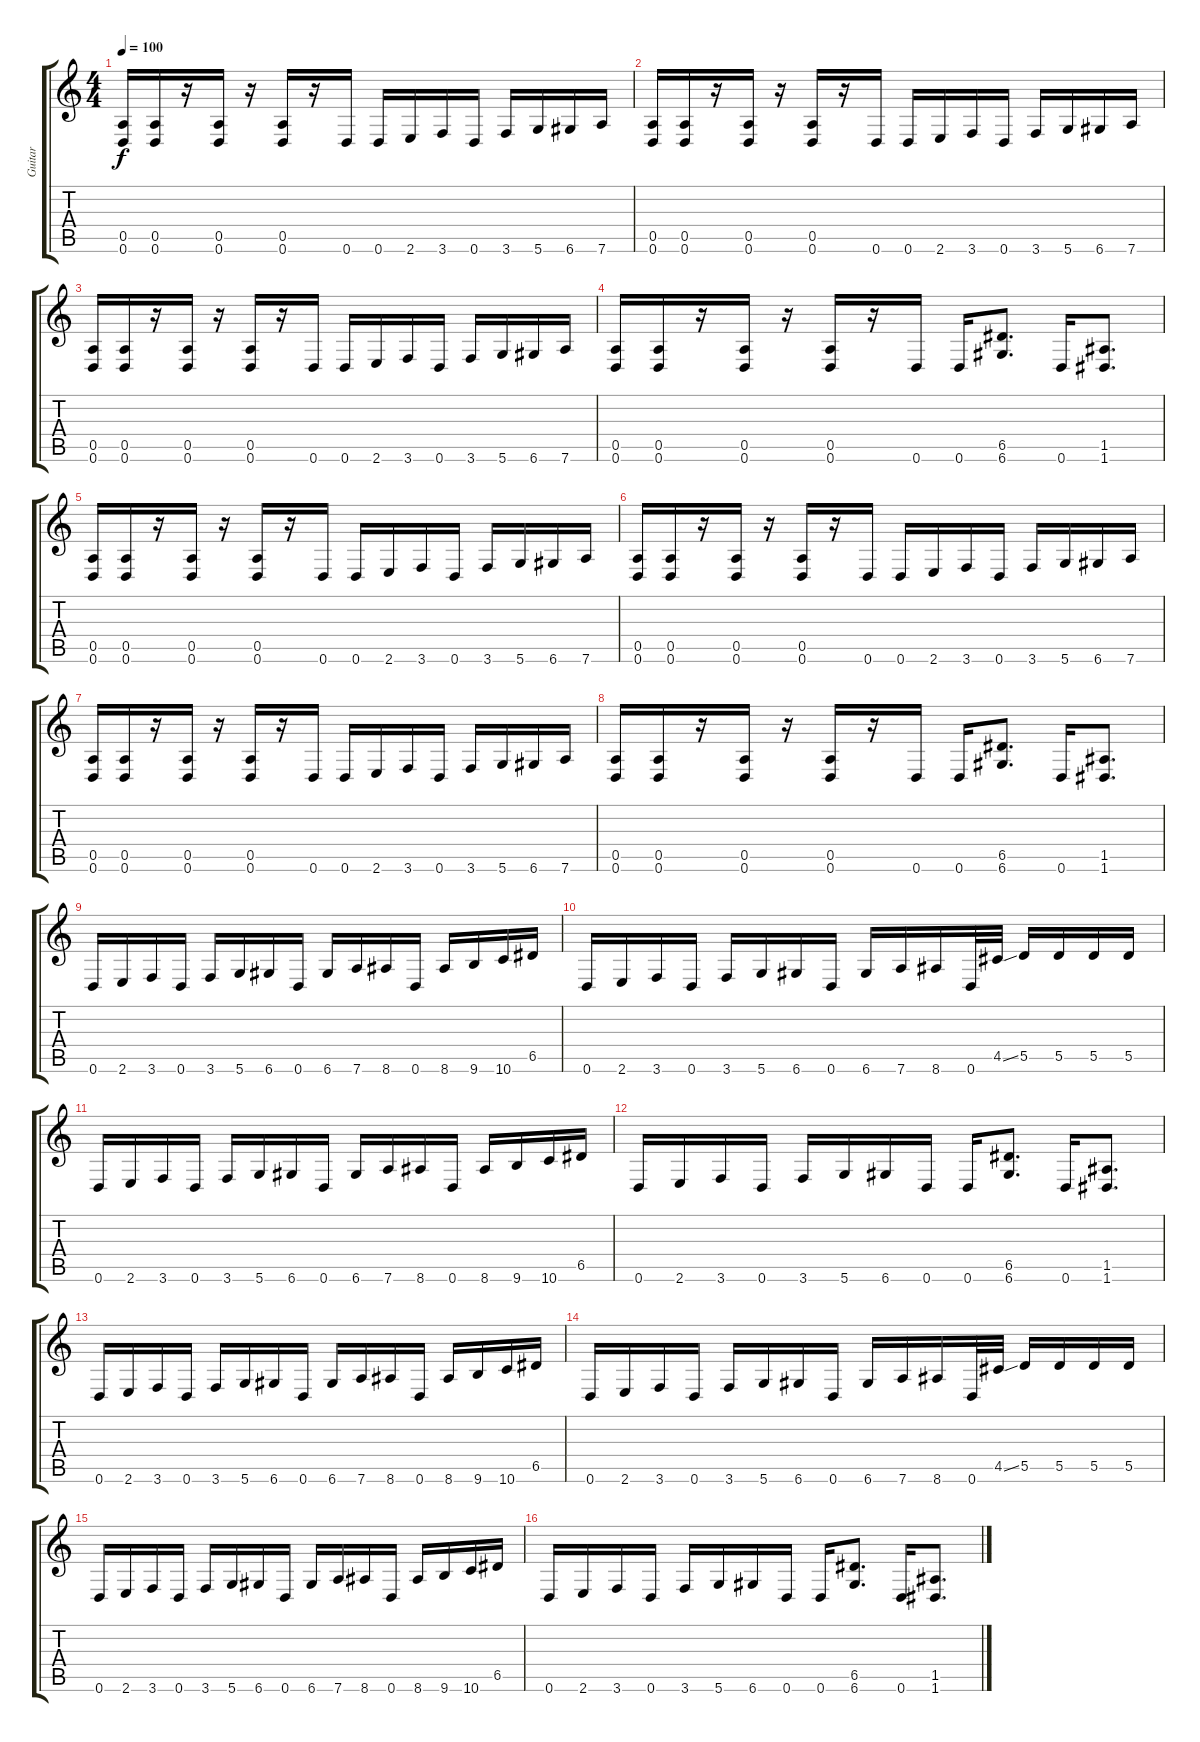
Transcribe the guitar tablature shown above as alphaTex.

\track ("Guitar" "Guitar") {instrument distortionguitar}
\staff {score tabs}
\tuning (E4 B3 G3 D3 A2 D2) {hide}
\ts (4 4)
\tempo 100
\clef g2
\ks c
(0.5 0.6).16{dy f} (0.5 0.6).16 r.16 (0.5 0.6).16 r.16 (0.5 0.6).16 r.16 0.6.16 0.6.16 2.6.16 3.6.16 0.6.16 3.6.16 5.6.16 6.6.16 7.6.16 |
(0.5 0.6).16 (0.5 0.6).16 r.16 (0.5 0.6).16 r.16 (0.5 0.6).16 r.16 0.6.16 0.6.16 2.6.16 3.6.16 0.6.16 3.6.16 5.6.16 6.6.16 7.6.16 |
(0.5 0.6).16 (0.5 0.6).16 r.16 (0.5 0.6).16 r.16 (0.5 0.6).16 r.16 0.6.16 0.6.16 2.6.16 3.6.16 0.6.16 3.6.16 5.6.16 6.6.16 7.6.16 |
(0.5 0.6).16 (0.5 0.6).16 r.16 (0.5 0.6).16 r.16 (0.5 0.6).16 r.16 0.6.16 0.6.16 (6.5 6.6).8{d} 0.6.16 (1.5 1.6).8{d} |
(0.5 0.6).16 (0.5 0.6).16 r.16 (0.5 0.6).16 r.16 (0.5 0.6).16 r.16 0.6.16 0.6.16 2.6.16 3.6.16 0.6.16 3.6.16 5.6.16 6.6.16 7.6.16 |
(0.5 0.6).16 (0.5 0.6).16 r.16 (0.5 0.6).16 r.16 (0.5 0.6).16 r.16 0.6.16 0.6.16 2.6.16 3.6.16 0.6.16 3.6.16 5.6.16 6.6.16 7.6.16 |
(0.5 0.6).16 (0.5 0.6).16 r.16 (0.5 0.6).16 r.16 (0.5 0.6).16 r.16 0.6.16 0.6.16 2.6.16 3.6.16 0.6.16 3.6.16 5.6.16 6.6.16 7.6.16 |
(0.5 0.6).16 (0.5 0.6).16 r.16 (0.5 0.6).16 r.16 (0.5 0.6).16 r.16 0.6.16 0.6.16 (6.5 6.6).8{d} 0.6.16 (1.5 1.6).8{d} |
0.6.16 2.6.16 3.6.16 0.6.16 3.6.16 5.6.16 6.6.16 0.6.16 6.6.16 7.6.16 8.6.16 0.6.16 8.6.16 9.6.16 10.6.16 6.5.16 |
0.6.16 2.6.16 3.6.16 0.6.16 3.6.16 5.6.16 6.6.16 0.6.16 6.6.16 7.6.16 8.6.16 0.6.32 4.5{ss}.32 5.5.16 5.5.16 5.5.16 5.5.16 |
0.6.16 2.6.16 3.6.16 0.6.16 3.6.16 5.6.16 6.6.16 0.6.16 6.6.16 7.6.16 8.6.16 0.6.16 8.6.16 9.6.16 10.6.16 6.5.16 |
0.6.16 2.6.16 3.6.16 0.6.16 3.6.16 5.6.16 6.6.16 0.6.16 0.6.16 (6.5 6.6).8{d} 0.6.16 (1.5 1.6).8{d} |
0.6.16 2.6.16 3.6.16 0.6.16 3.6.16 5.6.16 6.6.16 0.6.16 6.6.16 7.6.16 8.6.16 0.6.16 8.6.16 9.6.16 10.6.16 6.5.16 |
0.6.16 2.6.16 3.6.16 0.6.16 3.6.16 5.6.16 6.6.16 0.6.16 6.6.16 7.6.16 8.6.16 0.6.32 4.5{ss}.32 5.5.16 5.5.16 5.5.16 5.5.16 |
0.6.16 2.6.16 3.6.16 0.6.16 3.6.16 5.6.16 6.6.16 0.6.16 6.6.16 7.6.16 8.6.16 0.6.16 8.6.16 9.6.16 10.6.16 6.5.16 |
0.6.16 2.6.16 3.6.16 0.6.16 3.6.16 5.6.16 6.6.16 0.6.16 0.6.16 (6.5 6.6).8{d} 0.6.16 (1.5 1.6).8{d}
